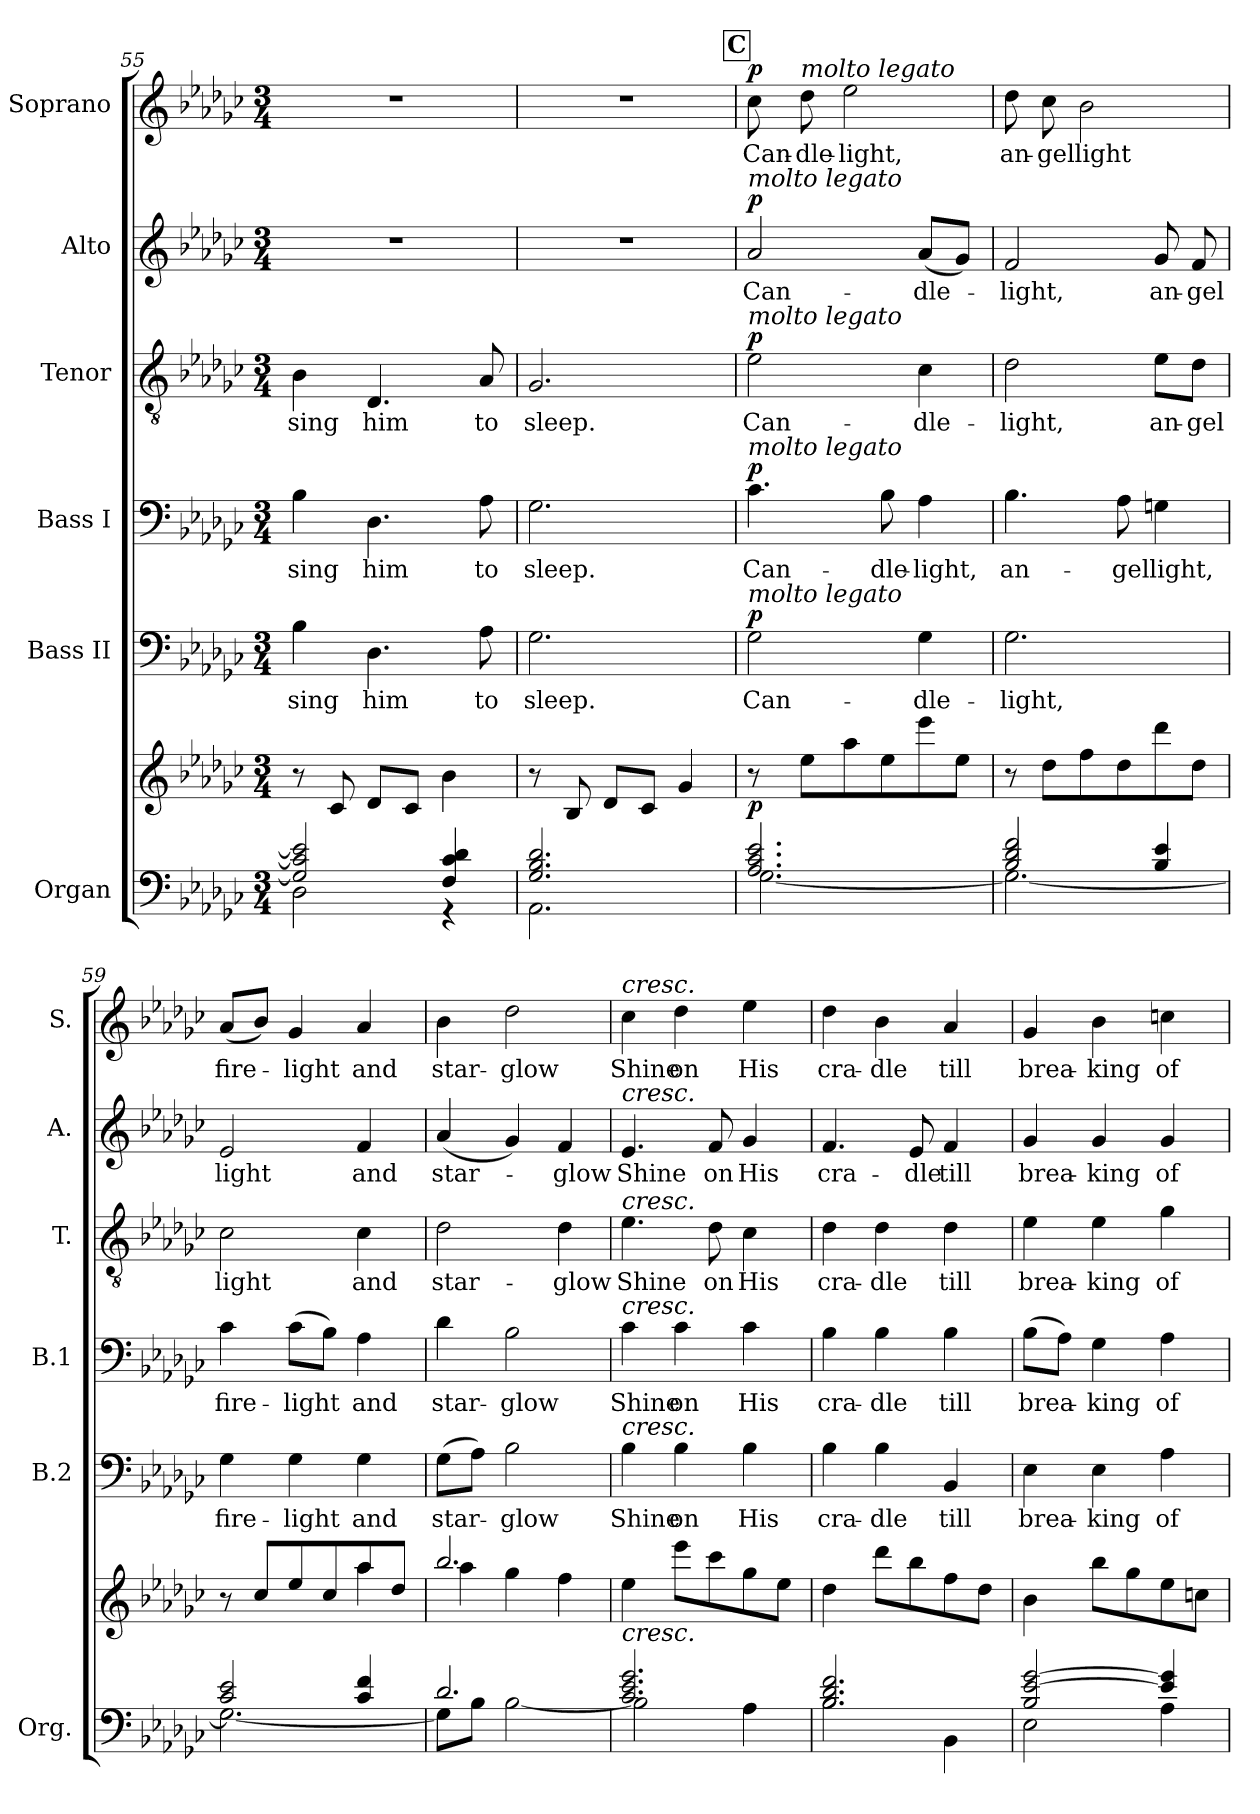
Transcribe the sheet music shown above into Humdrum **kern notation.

**kern	**kern	**dynam	**kern	**text	**dynam	**kern	**text	**dynam	**kern	**text	**dynam	**kern	**text	**dynam	**kern	**text	**dynam
*part6	*part6	*part6	*part5	*part5	*part5	*part4	*part4	*part4	*part3	*part3	*part3	*part2	*part2	*part2	*part1	*part1	*part1
*staff7	*staff6	*staff6/7	*staff5	*staff5	*staff5	*staff4	*staff4	*staff4	*staff3	*staff3	*staff3	*staff2	*staff2	*staff2	*staff1	*staff1	*staff1
*I"Organ	*	*	*I"Bass II	*	*	*I"Bass I	*	*	*I"Tenor	*	*	*I"Alto	*	*	*I"Soprano	*	*
*I'Org.	*	*	*I'B.2	*	*	*I'B.1	*	*	*I'T.	*	*	*I'A.	*	*	*I'S.	*	*
*clefF4	*clefG2	*	*clefF4	*	*	*clefF4	*	*	*clefGv2	*	*	*clefG2	*	*	*clefG2	*	*
*k[b-e-a-d-g-c-]	*k[b-e-a-d-g-c-]	*	*k[b-e-a-d-g-c-]	*	*	*k[b-e-a-d-g-c-]	*	*	*k[b-e-a-d-g-c-]	*	*	*k[b-e-a-d-g-c-]	*	*	*k[b-e-a-d-g-c-]	*	*
*M3/4	*M3/4	*	*M3/4	*	*	*M3/4	*	*	*M3/4	*	*	*M3/4	*	*	*M3/4	*	*
=55	=55	=55	=55	=55	=55	=55	=55	=55	=55	=55	=55	=55	=55	=55	=55	=55	=55
*^	*	*	*	*	*	*	*	*	*	*	*	*	*	*	*	*	*
!	!	!	!	!	!LO:LY:b	!	!	!LO:LY:b	!	!	!LO:LY:b	!	!	!	!	!	!	!
2G-/] 2c-/] 2e-/]	2D-\	8r	.	4B-\	sing	.	4B-\	sing	.	4B-\	sing	.	2.r	.	.	2.r	.	.
.	.	8c-/	.	.	.	.	.	.	.	.	.	.	.	.	.	.	.	.
!	!	!	!	!	!LO:LY:b	!	!	!LO:LY:b	!	!	!LO:LY:b	!	!	!	!	!	!	!
.	.	8d-/L	.	4.D-\	him	.	4.D-\	him	.	4.D-/	him	.	.	.	.	.	.	.
.	.	8c-/J	.	.	.	.	.	.	.	.	.	.	.	.	.	.	.	.
4F/ 4c-/ 4d-/	4r	4b-\	.	.	.	.	.	.	.	.	.	.	.	.	.	.	.	.
!	!	!	!	!	!LO:LY:b	!	!	!LO:LY:b	!	!	!LO:LY:b	!	!	!	!	!	!	!
.	.	.	.	8A-\	to	.	8A-\	to	.	8A-/	to	.	.	.	.	.	.	.
=56	=56	=56	=56	=56	=56	=56	=56	=56	=56	=56	=56	=56	=56	=56	=56	=56	=56	=56
!	!	!	!	!	!LO:LY:b	!	!	!LO:LY:b	!	!	!LO:LY:b	!	!	!	!	!	!	!
2.G-/ 2.B-/ 2.d-/	2.AA-\	8r	.	2.G-\	sleep.	.	2.G-\	sleep.	.	2.G-/	sleep.	.	2.r	.	.	2.r	.	.
.	.	8B-/	.	.	.	.	.	.	.	.	.	.	.	.	.	.	.	.
.	.	8d-/L	.	.	.	.	.	.	.	.	.	.	.	.	.	.	.	.
.	.	8c-/J	.	.	.	.	.	.	.	.	.	.	.	.	.	.	.	.
.	.	4g-/	.	.	.	.	.	.	.	.	.	.	.	.	.	.	.	.
!!LO:PB:g=z
!!LO:REH:place=s1:a:B:fs=16:t=C
=57	=57	=57	=57	=57	=57	=57	=57	=57	=57	=57	=57	=57	=57	=57	=57	=57	=57	=57
!	!	!	!	!	!	!	!	!	!	!	!	!	!LO:TX:a:i:t=molto legato	!	!	!	!	!
!	!	!	!	!	!	!	!	!	!	!LO:TX:a:i:t=molto legato	!	!	!	!	!	!	!	!
!	!	!	!	!	!	!	!LO:TX:a:i:t=molto legato	!	!	!	!	!	!	!	!	!	!	!
!	!	!	!	!LO:TX:a:i:t=molto legato	!	!	!	!	!	!	!	!	!	!	!	!	!	!
!	!	!	!LO:DY:b	!	!LO:LY:b	!LO:DY:a	!	!LO:LY:b	!LO:DY:a	!	!LO:LY:b	!LO:DY:a	!	!LO:LY:b	!LO:DY:a	!	!LO:LY:b	!LO:DY:a
2.A-/ 2.c-/ 2.e-/	[2.G-\	8r	p	2G-\	Can-	p	4.c-\	Can-	p	2e-\	Can-	p	2a-/	Can-	p	8cc-\	Can-	p
!	!	!	!	!	!	!	!	!	!	!	!	!	!	!	!	!LO:TX:a:i:t=molto legato	!	!
!	!	!	!	!	!	!	!	!	!	!	!	!	!	!	!	!	!LO:LY:b	!
.	.	8ee-\L	.	.	.	.	.	.	.	.	.	.	.	.	.	8dd-\	-dle-	.
!	!	!	!	!	!	!	!	!	!	!	!	!	!	!	!	!	!LO:LY:b	!
.	.	8aa-\	.	.	.	.	.	.	.	.	.	.	.	.	.	2ee-\	-light,	.
!	!	!	!	!	!	!	!	!LO:LY:b	!	!	!	!	!	!	!	!	!	!
.	.	8ee-\	.	.	.	.	8B-\	-dle-	.	.	.	.	.	.	.	.	.	.
!	!	!	!	!	!LO:LY:b	!	!	!LO:LY:b	!	!	!LO:LY:b	!	!	!LO:LY:b	!	!	!	!
.	.	8eee-\	.	4G-\	-dle-	.	4A-\	-light,	.	4c-\	-dle-	.	(8a-/L	-dle-	.	.	.	.
.	.	8ee-\J	.	.	.	.	.	.	.	.	.	.	8g-/J)	.	.	.	.	.
=58	=58	=58	=58	=58	=58	=58	=58	=58	=58	=58	=58	=58	=58	=58	=58	=58	=58	=58
!	!	!	!	!	!LO:LY:b	!	!	!LO:LY:b	!	!	!LO:LY:b	!	!	!LO:LY:b	!	!	!LO:LY:b	!
2B-/ 2d-/ 2f/	2.G-\_	8r	.	2.G-\	-light,	.	4.B-\	an-	.	2d-\	-light,	.	2f/	-light,	.	8dd-\	an-	.
!	!	!	!	!	!	!	!	!	!	!	!	!	!	!	!	!	!LO:LY:b	!
.	.	8dd-\L	.	.	.	.	.	.	.	.	.	.	.	.	.	8cc-\	-gel	.
!	!	!	!	!	!	!	!	!	!	!	!	!	!	!	!	!	!LO:LY:b	!
.	.	8ff\	.	.	.	.	.	.	.	.	.	.	.	.	.	2b-\	light	.
!	!	!	!	!	!	!	!	!LO:LY:b	!	!	!	!	!	!	!	!	!	!
.	.	8dd-\	.	.	.	.	8A-\	-gel	.	.	.	.	.	.	.	.	.	.
!	!	!	!	!	!	!	!	!LO:LY:b	!	!	!LO:LY:b	!	!	!LO:LY:b	!	!	!	!
4B-/ 4e-/	.	8ddd-\	.	.	.	.	4Gn\	light,	.	8e-\L	an-	.	8g-/	an-	.	.	.	.
!	!	!	!	!	!	!	!	!	!	!	!LO:LY:b	!	!	!LO:LY:b	!	!	!	!
.	.	8dd-\J	.	.	.	.	.	.	.	8d-\J	-gel	.	8f/	-gel	.	.	.	.
=59	=59	=59	=59	=59	=59	=59	=59	=59	=59	=59	=59	=59	=59	=59	=59	=59	=59	=59
*	*	*^	*	*	*	*	*	*	*	*	*	*	*	*	*	*	*	*
!	!	!	!	!	!	!LO:LY:b	!	!	!LO:LY:b	!	!	!LO:LY:b	!	!	!LO:LY:b	!	!	!LO:LY:b	!
2c-/ 2e-/	2.G-\_	8r	2ryy	.	4G-\	fire-	.	4c-\	fire-	.	2c-\	light	.	2e-/	light	.	(8a-/L	fire-	.
.	.	8cc-/L	.	.	.	.	.	.	.	.	.	.	.	.	.	.	8b-/J)	.	.
!	!	!	!	!	!	!LO:LY:b	!	!	!LO:LY:b	!	!	!	!	!	!	!	!	!LO:LY:b	!
.	.	8ee-/	.	.	4G-\	-light	.	(8c-\L	-light	.	.	.	.	.	.	.	4g-/	-light	.
.	.	8cc-/	.	.	.	.	.	8B-\J)	.	.	.	.	.	.	.	.	.	.	.
!	!	!	!	!	!	!LO:LY:b	!	!	!LO:LY:b	!	!	!LO:LY:b	!	!	!LO:LY:b	!	!	!LO:LY:b	!
4c-/ 4f/	.	8aa-/	4aa-\	.	4G-\	and	.	4A-\	and	.	4c-\	and	.	4f/	and	.	4a-/	and	.
.	.	8dd-/J	.	.	.	.	.	.	.	.	.	.	.	.	.	.	.	.	.
=60	=60	=60	=60	=60	=60	=60	=60	=60	=60	=60	=60	=60	=60	=60	=60	=60	=60	=60	=60
!	!	!	!	!	!	!LO:LY:b	!	!	!LO:LY:b	!	!	!LO:LY:b	!	!	!LO:LY:b	!	!	!LO:LY:b	!
2.d-/	8G-\L]	2.bb-/	4aa-\	.	(8G-\L	star-	.	4d-\	star-	.	2d-\	star-	.	(4a-/	star-	.	4b-\	star-	.
.	8B-\J	.	.	.	8A-\J)	.	.	.	.	.	.	.	.	.	.	.	.	.	.
!	!	!	!	!	!	!LO:LY:b	!	!	!LO:LY:b	!	!	!	!	!	!	!	!	!LO:LY:b	!
.	[2B-\	.	4gg-\	.	2B-\	-glow	.	2B-\	-glow	.	.	.	.	4g-/)	.	.	2dd-\	-glow	.
!	!	!	!	!	!	!	!	!	!	!	!	!LO:LY:b	!	!	!LO:LY:b	!	!	!	!
.	.	.	4ff\	.	.	.	.	.	.	.	4d-\	-glow	.	4f/	-glow	.	.	.	.
=61	=61	=61	=61	=61	=61	=61	=61	=61	=61	=61	=61	=61	=61	=61	=61	=61	=61	=61	=61
!	!	!	!	!	!	!	!	!	!	!	!	!	!	!	!	!	!LO:TX:a:i:t=cresc.	!	!
!	!	!	!	!	!	!	!	!	!	!	!	!	!	!LO:TX:a:i:t=cresc.	!	!	!	!	!
!	!	!	!	!	!	!	!	!	!	!	!LO:TX:a:i:t=cresc.	!	!	!	!	!	!	!	!
!	!	!	!	!	!	!	!	!LO:TX:a:i:t=cresc.	!	!	!	!	!	!	!	!	!	!	!
!	!	!	!	!	!LO:TX:a:i:t=cresc.	!	!	!	!	!	!	!	!	!	!	!	!	!	!
!LO:TX:a:i:t=cresc.	!	!	!	!	!	!	!	!	!	!	!	!	!	!	!	!	!	!	!
!	!	!	!	!	!	!LO:LY:b	!	!	!LO:LY:b	!	!	!LO:LY:b	!	!	!LO:LY:b	!	!	!LO:LY:b	!
*	*	*v	*v	*	*	*	*	*	*	*	*	*	*	*	*	*	*	*	*
2.c-/ 2.e-/ 2.g-/	2B-\]	4ee-\	.	4B-\	Shine	.	4c-\	Shine	.	4.e-\	Shine	.	4.e-/	Shine	.	4cc-\	Shine	.
!	!	!	!	!	!LO:LY:b	!	!	!LO:LY:b	!	!	!	!	!	!	!	!	!LO:LY:b	!
.	.	8eee-\L	.	4B-\	on	.	4c-\	on	.	.	.	.	.	.	.	4dd-\	on	.
!	!	!	!	!	!	!	!	!	!	!	!LO:LY:b	!	!	!LO:LY:b	!	!	!	!
.	.	8ccc-\	.	.	.	.	.	.	.	8d-\	on	.	8f/	on	.	.	.	.
!	!	!	!	!	!LO:LY:b	!	!	!LO:LY:b	!	!	!LO:LY:b	!	!	!LO:LY:b	!	!	!LO:LY:b	!
.	4A-\	8gg-\	.	4B-\	His	.	4c-\	His	.	4c-\	His	.	4g-/	His	.	4ee-\	His	.
.	.	8ee-\J	.	.	.	.	.	.	.	.	.	.	.	.	.	.	.	.
!!LO:LB:g=z
=62	=62	=62	=62	=62	=62	=62	=62	=62	=62	=62	=62	=62	=62	=62	=62	=62	=62	=62
!	!	!	!	!	!LO:LY:b	!	!	!LO:LY:b	!	!	!LO:LY:b	!	!	!LO:LY:b	!	!	!LO:LY:b	!
2.B-/ 2.d-/ 2.f/	2B-\	4dd-\	.	4B-\	cra-	.	4B-\	cra-	.	4d-\	cra-	.	4.f/	cra-	.	4dd-\	cra-	.
!	!	!	!	!	!LO:LY:b	!	!	!LO:LY:b	!	!	!LO:LY:b	!	!	!	!	!	!LO:LY:b	!
.	.	8ddd-\L	.	4B-\	-dle	.	4B-\	-dle	.	4d-\	-dle	.	.	.	.	4b-\	-dle	.
!	!	!	!	!	!	!	!	!	!	!	!	!	!	!LO:LY:b	!	!	!	!
.	.	8bb-\	.	.	.	.	.	.	.	.	.	.	8e-/	-dle	.	.	.	.
!	!	!	!	!	!LO:LY:b	!	!	!LO:LY:b	!	!	!LO:LY:b	!	!	!LO:LY:b	!	!	!LO:LY:b	!
.	4BB-\	8ff\	.	4BB-/	till	.	4B-\	till	.	4d-\	till	.	4f/	till	.	4a-/	till	.
.	.	8dd-\J	.	.	.	.	.	.	.	.	.	.	.	.	.	.	.	.
=63	=63	=63	=63	=63	=63	=63	=63	=63	=63	=63	=63	=63	=63	=63	=63	=63	=63	=63
!	!	!	!	!	!LO:LY:b	!	!	!LO:LY:b	!	!	!LO:LY:b	!	!	!LO:LY:b	!	!	!LO:LY:b	!
2B-/ [2e-/ [2g-/	2E-\	4b-\	.	4E-\	brea-	.	(8B-\L	brea-	.	4e-\	brea-	.	4g-/	brea-	.	4g-/	brea-	.
.	.	.	.	.	.	.	8A-\J)	.	.	.	.	.	.	.	.	.	.	.
!	!	!	!	!	!LO:LY:b	!	!	!LO:LY:b	!	!	!LO:LY:b	!	!	!LO:LY:b	!	!	!LO:LY:b	!
.	.	8bb-\L	.	4E-\	-king	.	4G-\	-king	.	4e-\	-king	.	4g-/	-king	.	4b-\	-king	.
.	.	8gg-\	.	.	.	.	.	.	.	.	.	.	.	.	.	.	.	.
!	!	!	!	!	!LO:LY:b	!	!	!LO:LY:b	!	!	!LO:LY:b	!	!	!LO:LY:b	!	!	!LO:LY:b	!
4e-/] 4g-/]	4A-\	8ee-\	.	4A-\	of	.	4A-\	of	.	4g-\	of	.	4g-/	of	.	4ccn\	of	.
.	.	8ccn\J	.	.	.	.	.	.	.	.	.	.	.	.	.	.	.	.
*v	*v	*	*	*	*	*	*	*	*	*	*	*	*	*	*	*	*	*
=	=	=	=	=	=	=	=	=	=	=	=	=	=	=	=	=	=
*-	*-	*-	*-	*-	*-	*-	*-	*-	*-	*-	*-	*-	*-	*-	*-	*-	*-
